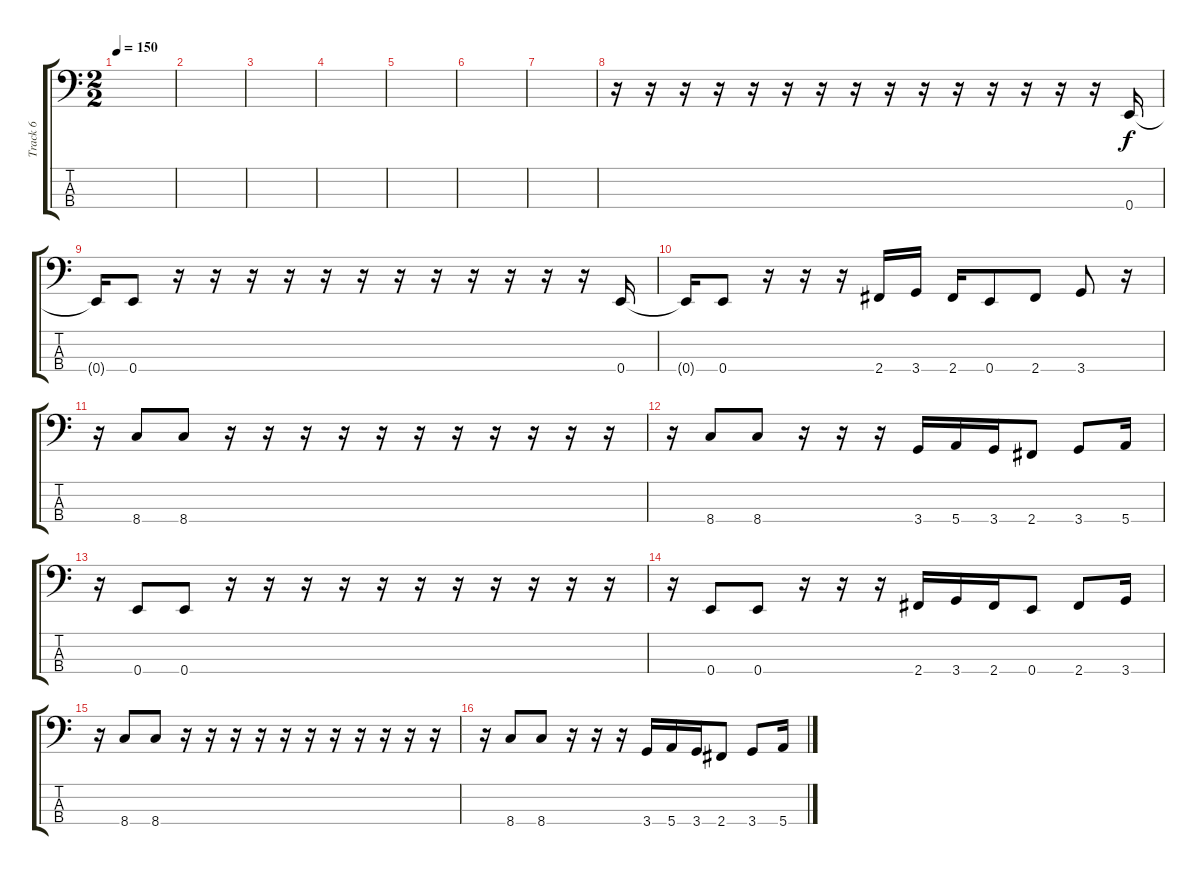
\track ("Track 6" "Track 6") {instrument electricbassfinger}
\staff {score tabs}
\tuning (G2 D2 A1 E1) {hide}
\ts (2 2)
\tempo 150
\clef f4
\ks c
|
|
|
|
|
|
|
r.16 r.16 r.16 r.16 r.16 r.16 r.16 r.16 r.16 r.16 r.16 r.16 r.16 r.16 r.16 0.4.16 |
0.4{t}.16 0.4.8 r.16 r.16 r.16 r.16 r.16 r.16 r.16 r.16 r.16 r.16 r.16 r.16 0.4.16 |
0.4{t}.16 0.4.8 r.16 r.16 r.16 2.4.16 3.4.16 2.4.16 0.4.8 2.4.8 3.4.8 r.16 |
r.16 8.4.8 8.4.8 r.16 r.16 r.16 r.16 r.16 r.16 r.16 r.16 r.16 r.16 r.16 |
r.16 8.4.8 8.4.8 r.16 r.16 r.16 3.4.16 5.4.16 3.4.16 2.4.8 3.4.8 5.4.16 |
r.16 0.4.8 0.4.8 r.16 r.16 r.16 r.16 r.16 r.16 r.16 r.16 r.16 r.16 r.16 |
r.16 0.4.8 0.4.8 r.16 r.16 r.16 2.4.16 3.4.16 2.4.16 0.4.8 2.4.8 3.4.16 |
r.16 8.4.8 8.4.8 r.16 r.16 r.16 r.16 r.16 r.16 r.16 r.16 r.16 r.16 r.16 |
r.16 8.4.8 8.4.8 r.16 r.16 r.16 3.4.16 5.4.16 3.4.16 2.4.8 3.4.8 5.4.16
